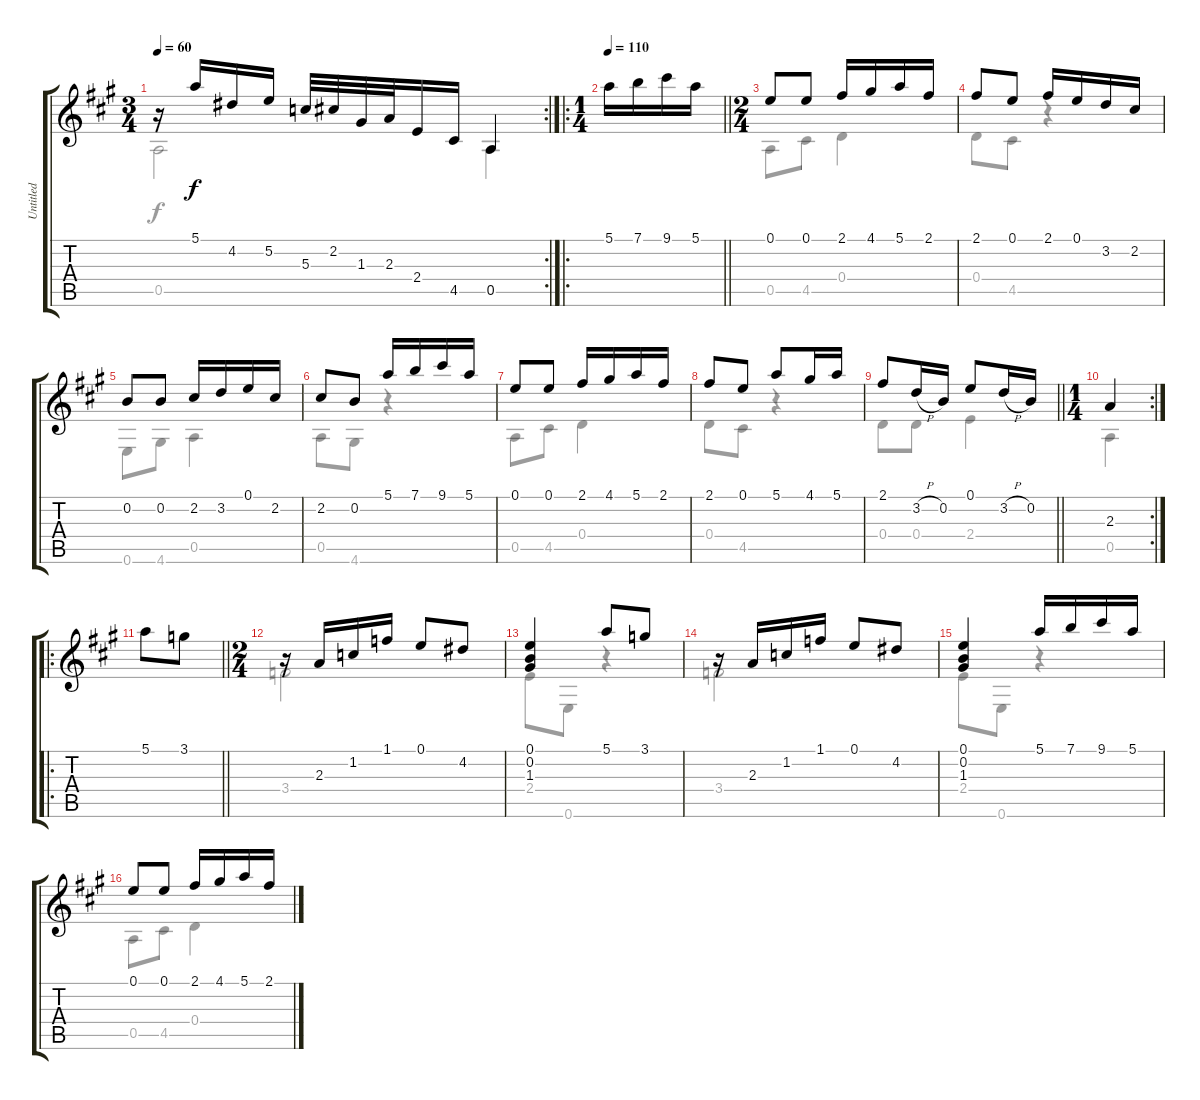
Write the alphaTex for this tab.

\track ("Untitled" "Untitled") {instrument acousticguitarnylon}
\staff {score tabs}
\tuning (E4 B3 G3 D3 A2 E2) {hide}
\voice
\rc 2
\ts (3 4)
\tempo 60
\clef g2
\ks a
r.16{dy f} 5.1.16 4.2.16 5.2.16 5.3.32 2.2.32 1.3.32 2.3.32 2.4.16 4.5.16 0.5.4 |
\ro
\ts (1 4)
\tempo 110
\barLineRight lightlight
5.1.16 7.1.16 9.1.16 5.1.16 |
\ts (2 4)
0.1.8 0.1.8 2.1.16 4.1.16 5.1.16 2.1.16 |
2.1.8 0.1.8 2.1.16 0.1.16 3.2.16 2.2.16 |
0.2.8 0.2.8 2.2.16 3.2.16 0.1.16 2.2.16 |
2.2.8 0.2.8 5.1.16 7.1.16 9.1.16 5.1.16 |
0.1.8 0.1.8 2.1.16 4.1.16 5.1.16 2.1.16 |
2.1.8 0.1.8 5.1.8 4.1.16 5.1.16 |
\barLineRight lightlight
2.1.8 3.2{h}.16 0.2.16 0.1.8 3.2{h}.16 0.2.16 |
\rc 2
\ts (1 4)
2.3.4 |
\ro
\barLineRight lightlight
5.1.8 3.1.8 |
\ts (2 4)
r.16 2.3.16 1.2.16 1.1.16 0.1.8 4.2.8 |
(0.1 0.2 1.3).4 5.1.8 3.1.8 |
r.16 2.3.16 1.2.16 1.1.16 0.1.8 4.2.8 |
(0.1 0.2 1.3).4 5.1.16 7.1.16 9.1.16 5.1.16 |
0.1.8 0.1.8 2.1.16 4.1.16 5.1.16 2.1.16
\voice
\clef g2
\ottava regular
\simile none
\ks a
0.5.2{dy f} 0.5.4 |
\barLineRight lightlight
|
0.5.8 4.5.8 0.4.4 |
0.4.8 4.5.8 r.4 |
0.6.8 4.6.8 0.5.4 |
0.5.8 4.6.8 r.4 |
0.5.8 4.5.8 0.4.4 |
0.4.8 4.5.8 r.4 |
\barLineRight lightlight
0.4.8 0.4.8 2.4.4 |
0.5.4 |
\barLineRight lightlight
|
3.4.2 |
2.4.8 0.6.8 r.4 |
3.4.2 |
2.4.8 0.6.8 r.4 |
0.5.8 4.5.8 0.4.4
